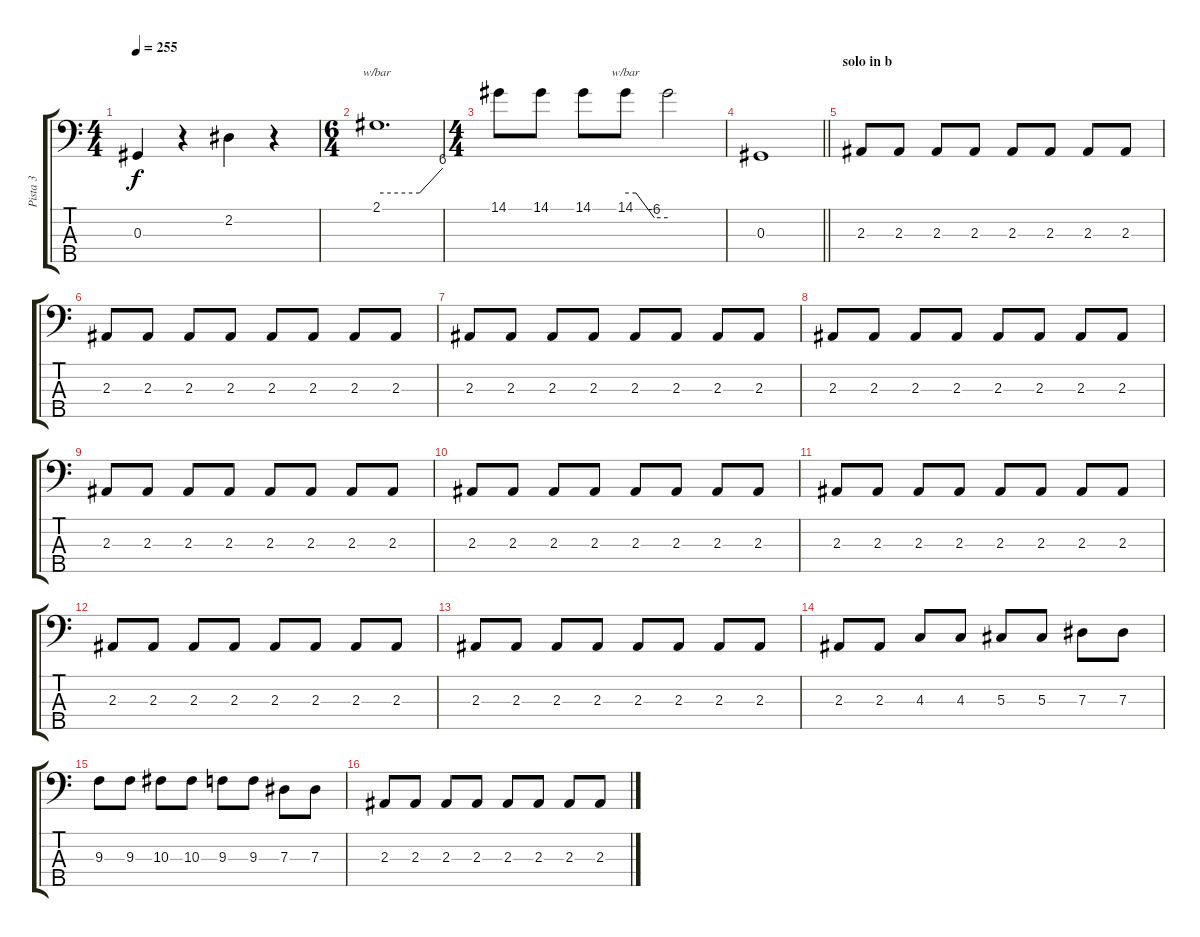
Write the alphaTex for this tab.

\track ("Pista 3" "Pista 3") {instrument electricbassfinger}
\staff {score tabs}
\tuning (Gb2 Db2 Ab1 Eb1 Bb0) {hide}
\ts (4 4)
\tempo 255
\clef f4
\ks c
0.3.4{dy f} r.4 2.2.4 r.4 |
\ts (6 4)
2.1.1{d tbe (custom default 0 0 39 0 60 24)} |
\ts (4 4)
14.1.8 14.1.8 14.1.8 14.1.8{tbe (custom default 0 0 15 0 41 -24 60 -24)} 14.1{t}.2 |
\barLineRight lightlight
0.3.1 |
\section ("" "solo in b")
2.3.8 2.3.8 2.3.8 2.3.8 2.3.8 2.3.8 2.3.8 2.3.8 |
2.3.8 2.3.8 2.3.8 2.3.8 2.3.8 2.3.8 2.3.8 2.3.8 |
2.3.8 2.3.8 2.3.8 2.3.8 2.3.8 2.3.8 2.3.8 2.3.8 |
2.3.8 2.3.8 2.3.8 2.3.8 2.3.8 2.3.8 2.3.8 2.3.8 |
2.3.8 2.3.8 2.3.8 2.3.8 2.3.8 2.3.8 2.3.8 2.3.8 |
2.3.8 2.3.8 2.3.8 2.3.8 2.3.8 2.3.8 2.3.8 2.3.8 |
2.3.8 2.3.8 2.3.8 2.3.8 2.3.8 2.3.8 2.3.8 2.3.8 |
2.3.8 2.3.8 2.3.8 2.3.8 2.3.8 2.3.8 2.3.8 2.3.8 |
2.3.8 2.3.8 2.3.8 2.3.8 2.3.8 2.3.8 2.3.8 2.3.8 |
2.3.8 2.3.8 4.3.8 4.3.8 5.3.8 5.3.8 7.3.8 7.3.8 |
9.3.8 9.3.8 10.3.8 10.3.8 9.3.8 9.3.8 7.3.8 7.3.8 |
2.3.8 2.3.8 2.3.8 2.3.8 2.3.8 2.3.8 2.3.8 2.3.8
